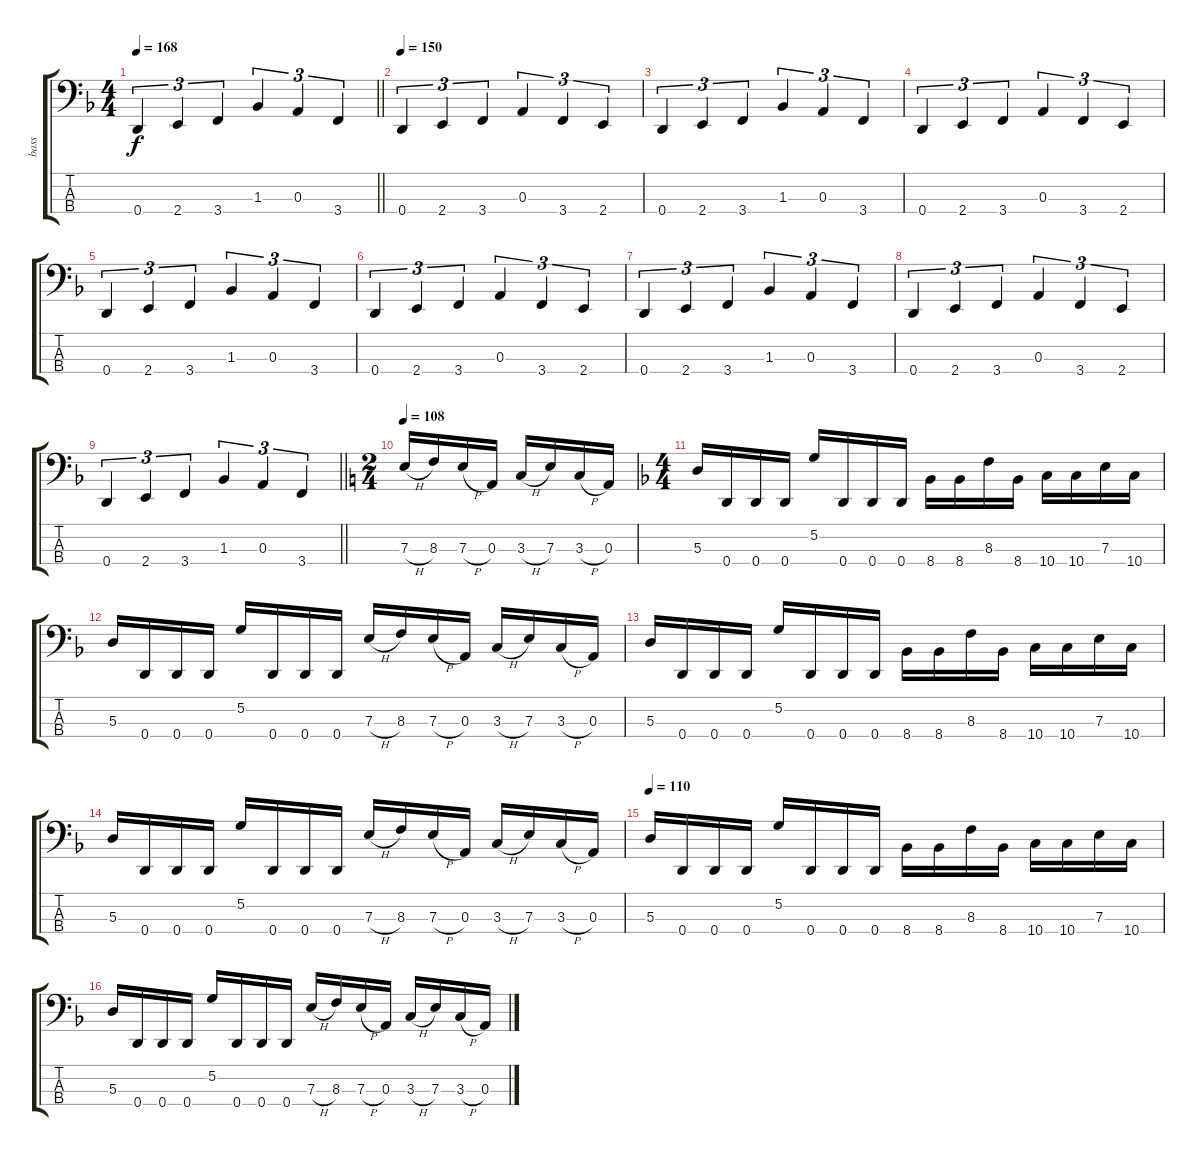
\track ("bass" "bass") {instrument electricbasspick}
\staff {score tabs}
\tuning (G2 D2 A1 D1) {hide}
\ts (4 4)
\tempo 168
\clef f4
\barLineRight lightlight
\ks f
0.4.4{tu (3 2) dy f} 2.4.4{tu (3 2)} 3.4.4{tu (3 2)} 1.3.4{tu (3 2)} 0.3.4{tu (3 2)} 3.4.4{tu (3 2)} |
\section ("" "")
\tempo 150
0.4.4{tu (3 2)} 2.4.4{tu (3 2)} 3.4.4{tu (3 2)} 0.3.4{tu (3 2)} 3.4.4{tu (3 2)} 2.4.4{tu (3 2)} |
0.4.4{tu (3 2)} 2.4.4{tu (3 2)} 3.4.4{tu (3 2)} 1.3.4{tu (3 2)} 0.3.4{tu (3 2)} 3.4.4{tu (3 2)} |
0.4.4{tu (3 2)} 2.4.4{tu (3 2)} 3.4.4{tu (3 2)} 0.3.4{tu (3 2)} 3.4.4{tu (3 2)} 2.4.4{tu (3 2)} |
0.4.4{tu (3 2)} 2.4.4{tu (3 2)} 3.4.4{tu (3 2)} 1.3.4{tu (3 2)} 0.3.4{tu (3 2)} 3.4.4{tu (3 2)} |
0.4.4{tu (3 2)} 2.4.4{tu (3 2)} 3.4.4{tu (3 2)} 0.3.4{tu (3 2)} 3.4.4{tu (3 2)} 2.4.4{tu (3 2)} |
0.4.4{tu (3 2)} 2.4.4{tu (3 2)} 3.4.4{tu (3 2)} 1.3.4{tu (3 2)} 0.3.4{tu (3 2)} 3.4.4{tu (3 2)} |
0.4.4{tu (3 2)} 2.4.4{tu (3 2)} 3.4.4{tu (3 2)} 0.3.4{tu (3 2)} 3.4.4{tu (3 2)} 2.4.4{tu (3 2)} |
\barLineRight lightlight
0.4.4{tu (3 2)} 2.4.4{tu (3 2)} 3.4.4{tu (3 2)} 1.3.4{tu (3 2)} 0.3.4{tu (3 2)} 3.4.4{tu (3 2)} |
\ts (2 4)
\section ("" "")
\tempo 108
\ks c
7.3{h}.16 8.3.16 7.3{h}.16 0.3.16 3.3{h}.16 7.3.16 3.3{h}.16 0.3.16 |
\ts (4 4)
\ks f
5.3.16 0.4.16 0.4.16 0.4.16 5.2.16 0.4.16 0.4.16 0.4.16 8.4.16 8.4.16 8.3.16 8.4.16 10.4.16 10.4.16 7.3.16 10.4.16 |
5.3.16 0.4.16 0.4.16 0.4.16 5.2.16 0.4.16 0.4.16 0.4.16 7.3{h}.16 8.3.16 7.3{h}.16 0.3.16 3.3{h}.16 7.3.16 3.3{h}.16 0.3.16 |
5.3.16 0.4.16 0.4.16 0.4.16 5.2.16 0.4.16 0.4.16 0.4.16 8.4.16 8.4.16 8.3.16 8.4.16 10.4.16 10.4.16 7.3.16 10.4.16 |
5.3.16 0.4.16 0.4.16 0.4.16 5.2.16 0.4.16 0.4.16 0.4.16 7.3{h}.16 8.3.16 7.3{h}.16 0.3.16 3.3{h}.16 7.3.16 3.3{h}.16 0.3.16 |
\tempo 110
5.3.16 0.4.16 0.4.16 0.4.16 5.2.16 0.4.16 0.4.16 0.4.16 8.4.16 8.4.16 8.3.16 8.4.16 10.4.16 10.4.16 7.3.16 10.4.16 |
5.3.16 0.4.16 0.4.16 0.4.16 5.2.16 0.4.16 0.4.16 0.4.16 7.3{h}.16 8.3.16 7.3{h}.16 0.3.16 3.3{h}.16 7.3.16 3.3{h}.16 0.3.16
